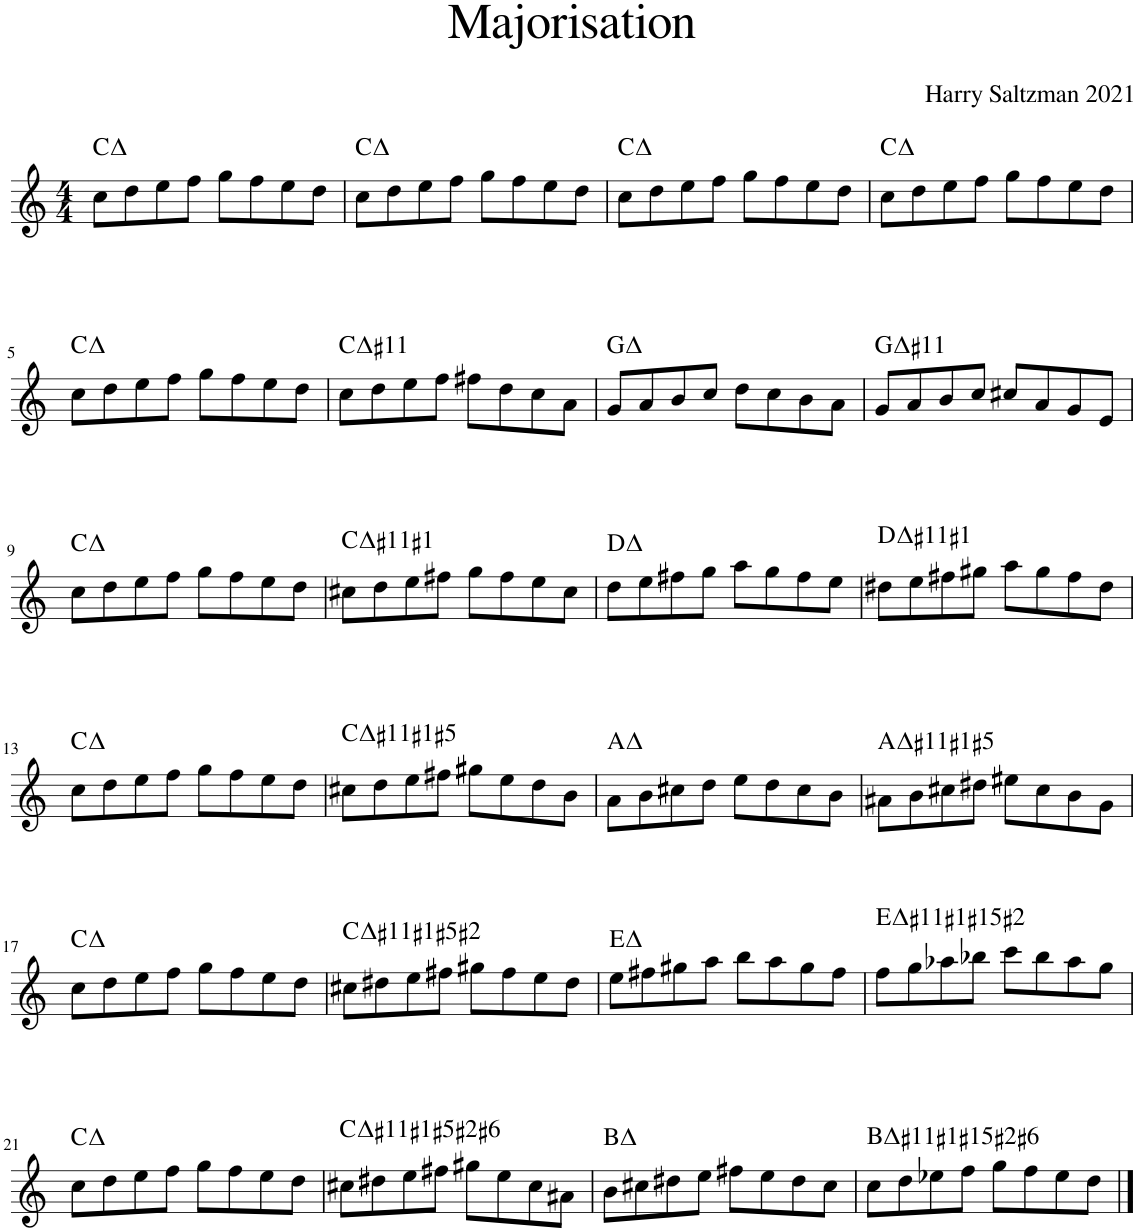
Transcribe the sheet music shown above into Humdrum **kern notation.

**kern	**harte
*part1	*part1
*staff1	*
*I"Piano	*
*I'Pno.	*
*clefG2	*
*k[]	*
*M4/4	*
=1	=1
8cc\L	C:maj
8dd\	.
8ee\	.
8ff\J	.
8gg\L	.
8ff\	.
8ee\	.
8dd\J	.
=2	=2
8cc\L	C:maj
8dd\	.
8ee\	.
8ff\J	.
8gg\L	.
8ff\	.
8ee\	.
8dd\J	.
=3	=3
8cc\L	C:maj
8dd\	.
8ee\	.
8ff\J	.
8gg\L	.
8ff\	.
8ee\	.
8dd\J	.
=4	=4
8cc\L	C:maj
8dd\	.
8ee\	.
8ff\J	.
8gg\L	.
8ff\	.
8ee\	.
8dd\J	.
!!LO:LB:g=z
=5	=5
8cc\L	C:maj
8dd\	.
8ee\	.
8ff\J	.
8gg\L	.
8ff\	.
8ee\	.
8dd\J	.
=6	=6
8cc\L	C:maj(#11)
8dd\	.
8ee\	.
8ff\J	.
8ff#X\L	.
8dd\	.
8cc\	.
8a\J	.
=7	=7
8g/L	G:maj
8a/	.
8b/	.
8cc/J	.
8dd\L	.
8cc\	.
8b\	.
8a\J	.
=8	=8
8g/L	G:maj(#11)
8a/	.
8b/	.
8cc/J	.
8cc#X/L	.
8a/	.
8g/	.
8e/J	.
!!LO:LB:g=z
=9	=9
8cc\L	C:maj
8dd\	.
8ee\	.
8ff\J	.
8gg\L	.
8ff\	.
8ee\	.
8dd\J	.
=10	=10
8cc#X\L	C:maj(#1,#11)
8dd\	.
8ee\	.
8ff#X\J	.
8gg\L	.
8ff#\	.
8ee\	.
8cc#\J	.
=11	=11
8dd\L	D:maj
8ee\	.
8ff#X\	.
8gg\J	.
8aa\L	.
8gg\	.
8ff#\	.
8ee\J	.
=12	=12
8dd#X\L	D:maj(#1,#11)
8ee\	.
8ff#X\	.
8gg#X\J	.
8aa\L	.
8gg#\	.
8ff#\	.
8dd#\J	.
!!LO:LB:g=z
=13	=13
8cc\L	C:maj
8dd\	.
8ee\	.
8ff\J	.
8gg\L	.
8ff\	.
8ee\	.
8dd\J	.
=14	=14
8cc#X\L	C:(#1,3,#5,#11)
8dd\	.
8ee\	.
8ff#X\J	.
8gg#X\L	.
8ee\	.
8dd\	.
8b\J	.
=15	=15
8a\L	A:maj
8b\	.
8cc#X\	.
8dd\J	.
8ee\L	.
8dd\	.
8cc#\	.
8b\J	.
=16	=16
8a#X\L	A:(#1,3,#5,#11)
8b\	.
8cc#X\	.
8dd#X\J	.
8ee#X\L	.
8cc#\	.
8b\	.
8g\J	.
!!LO:LB:g=z
=17	=17
8cc\L	C:maj
8dd\	.
8ee\	.
8ff\J	.
8gg\L	.
8ff\	.
8ee\	.
8dd\J	.
=18	=18
8cc#X\L	C:(#1,#2,3,#5,#11)
8dd#X\	.
8ee\	.
8ff#X\J	.
8gg#X\L	.
8ff#\	.
8ee\	.
8dd#\J	.
=19	=19
8ee\L	E:maj
8ff#X\	.
8gg#X\	.
8aa\J	.
8bb\L	.
8aa\	.
8gg#\	.
8ff#\J	.
=20	=20
8ff\L	E:maj(#1,#2,5,#11)
8gg\	.
8aa-X\	.
8bb-X\J	.
8ccc\L	.
8bb-\	.
8aa-\	.
8gg\J	.
!!LO:LB:g=z
=21	=21
8cc\L	C:maj
8dd\	.
8ee\	.
8ff\J	.
8gg\L	.
8ff\	.
8ee\	.
8dd\J	.
=22	=22
8cc#X\L	C:(#1,#2,3,#5,#6,#11)
8dd#X\	.
8ee\	.
8ff#X\J	.
8gg#X\L	.
8ee\	.
8cc#\	.
8a#X\J	.
=23	=23
8b\L	B:maj
8cc#X\	.
8dd#X\	.
8ee\J	.
8ff#X\L	.
8ee\	.
8dd#\	.
8cc#\J	.
=24	=24
8cc\L	B:maj(#1,#2,5,#6,#11)
8dd\	.
8ee-X\	.
8ff\J	.
8gg\L	.
8ff\	.
8ee-\	.
8dd\J	.
==	==
*-	*-
